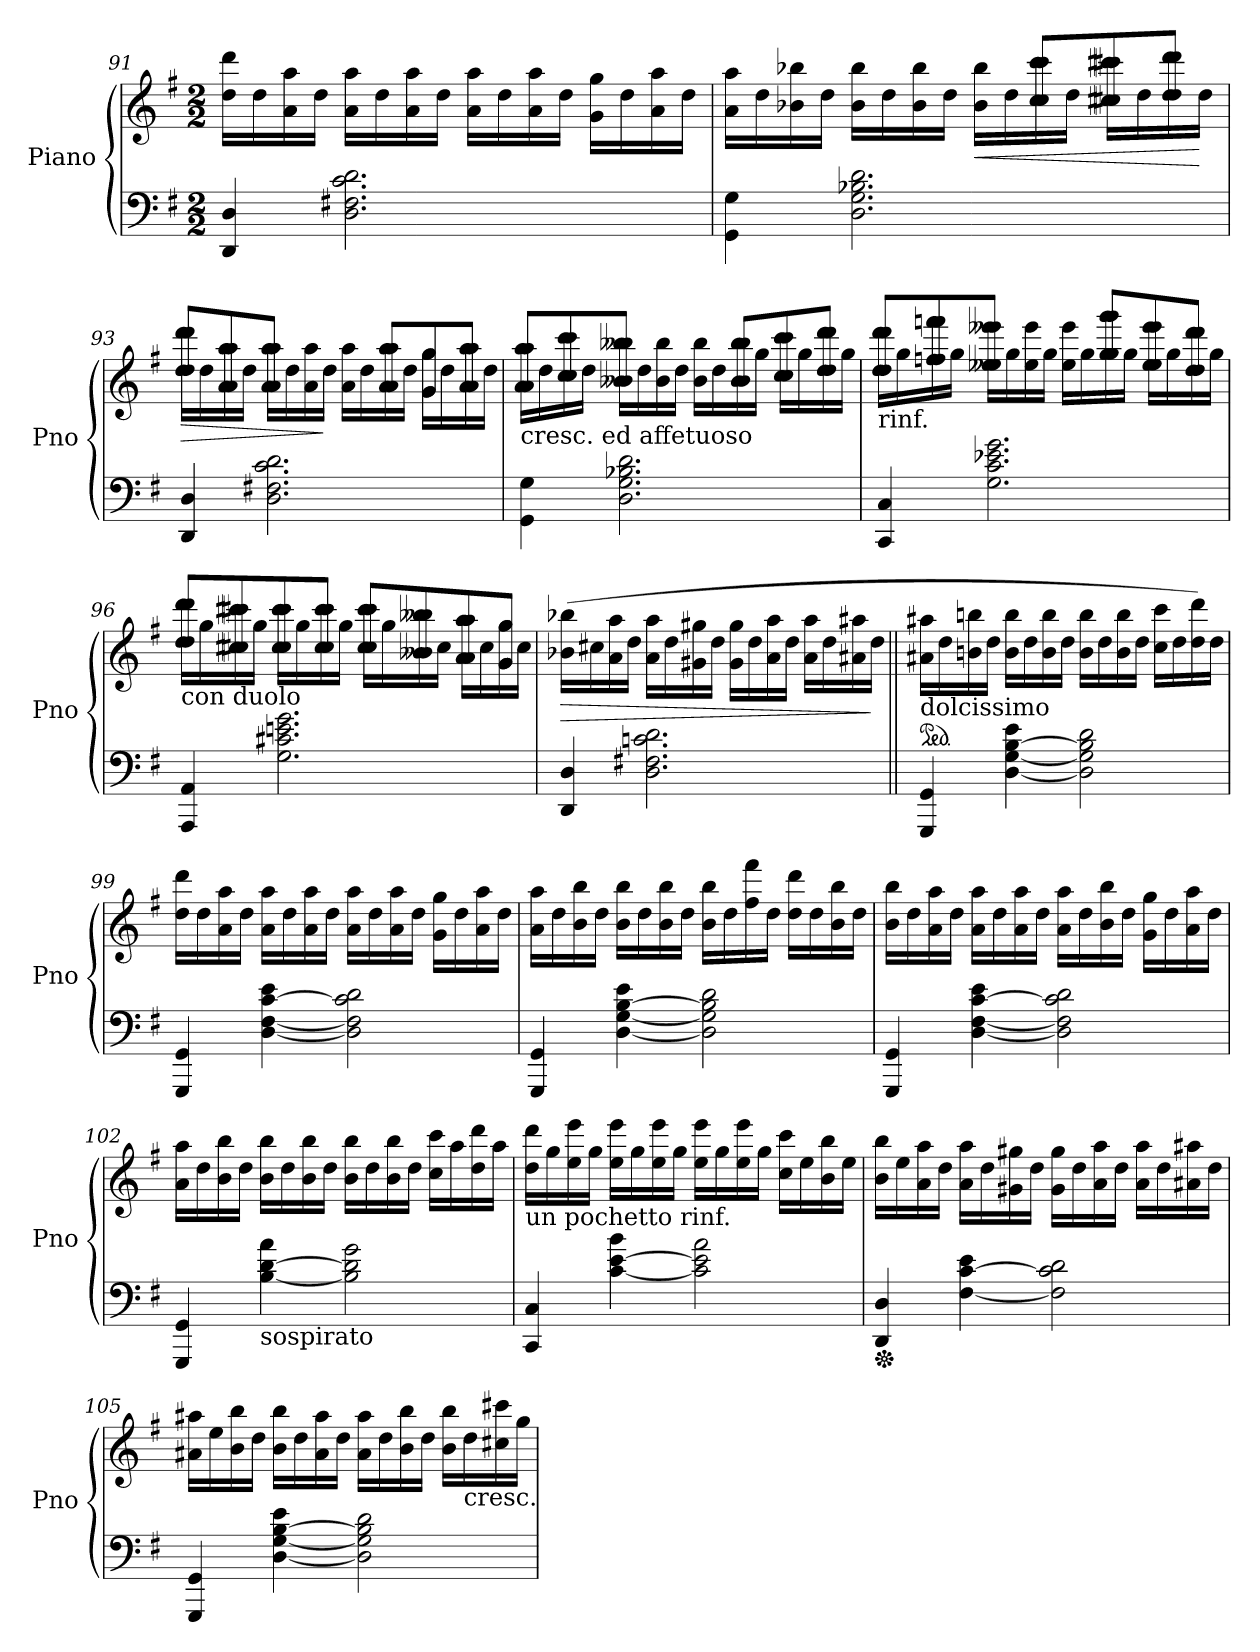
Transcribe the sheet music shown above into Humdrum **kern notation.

**kern	**kern	**dynam
*part1	*part1	*part1
*staff2	*staff1	*staff1/2
*I"Piano	*	*
*I'Pno	*	*
!!LO:LB:g=z
*clefF4	*clefG2	*
*k[f#]	*k[f#]	*
*G:	*G:	*
*M2/2	*M2/2	*
=91	=91	=91
4DD/ 4D/	16dd\ 16ddd\LL	.
.	16dd\	.
.	16a\ 16aa\	.
.	16dd\JJ	.
2.D\ 2.F#X\ 2.c\ 2.d\	16a\ 16aa\LL	.
.	16dd\	.
.	16a\ 16aa\	.
.	16dd\JJ	.
.	16a\ 16aa\LL	.
.	16dd\	.
.	16a\ 16aa\	.
.	16dd\JJ	.
.	16g\ 16gg\LL	.
.	16dd\	.
.	16a\ 16aa\	.
.	16dd\JJ	.
=92	=92	=92
*	*^	*
4GG\ 4G\	16a\ 16aa\LL	8ryy	.
.	16dd\	.	.
*	*v	*v	*
.	16b-X\ 16bb-X\	.
.	16dd\JJ	.
2.D\ 2.G\ 2.B-X\ 2.d\	16b-\ 16bb-\LL	.
.	16dd\	.
.	16b-\ 16bb-\	.
.	16dd\JJ	.
!	!	!LO:HP:b
.	16b-\ 16bb-\LL	<
.	16dd\	.
*	*^	*
.	16cc\ 16ccc\	8cc/ 8ccc/L	.
.	16dd\JJ	.	.
.	16cc#X\ 16ccc#X\LL	8cc#/ 8ccc#/	.
.	16dd\	.	.
.	16dd\ 16ddd\	8dd/ 8ddd/J	.
.	16dd\JJ	.	[
=93	=93	=93	=93
!	!	!	!LO:HP:b
4DD/ 4D/	16dd\ 16ddd\LL	8dd/ 8ddd/L	>
.	16dd\	.	.
.	16a\ 16aa\	8a/ 8aa/	.
.	16dd\JJ	.	.
2.D\ 2.F#X\ 2.c\ 2.d\	16a\ 16aa\LL	8a/ 8aa/J	.
.	16dd\	.	.
.	16a\ 16aa\	4ryy	.
.	16dd\JJ	.	]
.	16a\ 16aa\LL	.	.
.	16dd\	.	.
.	16a\ 16aa\	8a/ 8aa/L	.
.	16dd\JJ	.	.
.	16g\ 16gg\LL	8g/ 8gg/	.
.	16dd\	.	.
.	16a\ 16aa\	8a/ 8aa/J	.
.	16dd\JJ	.	.
!!LO:PB:g=z	!!
=94	=94	=94	=94
!	!LO:TX:b:t=cresc. ed affetuoso	!	!
4GG\ 4G\	16a\ 16aa\LL	8a/ 8aa/L	.
.	16dd\	.	.
.	16cc\ 16ccc\	8cc/ 8ccc/	.
.	16dd\JJ	.	.
2.D\ 2.G\ 2.B-X\ 2.d\	16b-X\ 16bb-X\LL	8b-/ 8bb-/J	.
.	16dd\	.	.
.	16b-\ 16bb-\	4ryy	.
.	16dd\JJ	.	.
.	16b-\ 16bb-\LL	.	.
.	16dd\	.	.
.	16b-\ 16bb-\	8b-/ 8bb-/L	.
.	16gg\JJ	.	.
.	16cc\ 16ccc\LL	8cc/ 8ccc/	.
.	16gg\	.	.
.	16dd\ 16ddd\	8dd/ 8ddd/J	.
.	16gg\JJ	.	.
=95	=95	=95	=95
!	!LO:TX:b:t=rinf.	!	!
4CC/ 4C/	16dd\ 16ddd\LL	8dd/ 8ddd/L	.
.	16gg\	.	.
.	16ffn\ 16fffn\	8ff/ 8fff/	.
.	16gg\JJ	.	.
2.G\ 2.c\ 2.e-X\ 2.g\	16ee-X\ 16eee-X\LL	8ee-/ 8eee-/J	.
.	16gg\	.	.
.	16ee-\ 16eee-\	4ryy	.
.	16gg\JJ	.	.
.	16ee-\ 16eee-\LL	.	.
.	16gg\	.	.
.	16gg\ 16ggg\	8gg/ 8ggg/L	.
.	16gg\JJ	.	.
.	16ee-\ 16eee-\LL	8ee-/ 8eee-/	.
.	16gg\	.	.
.	16dd\ 16ddd\	8dd/ 8ddd/J	.
.	16gg\JJ	.	.
=96	=96	=96	=96
!	!LO:TX:b:t=con duolo	!	!
4AAA/ 4AA/	16dd\ 16ddd\LL	8dd/ 8ddd/L	.
.	16gg\	.	.
.	16cc#X\ 16ccc#X\	8cc#/ 8ccc#/	.
.	16gg\JJ	.	.
2.G\ 2.c#X\ 2.en\ 2.g\	16cc#\ 16ccc#\LL	8cc#/ 8ccc#/	.
.	16gg\	.	.
.	16cc#\ 16ccc#\	8cc#/ 8ccc#/J	.
.	16gg\JJ	.	.
.	16cc#\ 16ccc#\LL	8cc#/ 8ccc#/L	.
.	16gg\	.	.
.	16b-X\ 16bb-X\	8b-/ 8bb-/	.
.	16cc#\JJ	.	.
.	16a\ 16aa\LL	8a/ 8aa/	.
.	16cc#\	.	.
.	16g\ 16gg\	8g/ 8gg/J	.
.	16cc#\JJ	.	.
*	*v	*v	*
!!LO:LB:g=z
=97	=97	=97
!	!	!LO:HP:b
4DD/ 4D/	(16b-X\ 16bb-X\LL	>
.	16cc#X\	.
.	16a\ 16aa\	.
.	16dd\JJ	.
2.D\ 2.F#X\ 2.cn\ 2.d\	16a\ 16aa\LL	.
.	16dd\	.
.	16g#X\ 16gg#X\	.
.	16dd\JJ	.
.	16g#\ 16gg#\LL	.
.	16dd\	.
.	16a\ 16aa\	.
.	16dd\JJ	.
.	16a\ 16aa\LL	.
.	16dd\	.
.	16a#X\ 16aa#X\	.
.	16dd\JJ	]
=98||	=98||	=98||
*	*ped	*
!	!LO:TX:b:t=dolcissimo	!
4GGG/ 4GG/	16a#X\ 16aa#X\LL	.
.	16dd\	.
.	16bn\ 16bbn\	.
.	16dd\JJ	.
[4D\ [4G\ [4B\ 4e\	16b\ 16bb\LL	.
.	16dd\	.
.	16b\ 16bb\	.
.	16dd\JJ	.
2D\] 2G\] 2B\] 2d\	16b\ 16bb\LL	.
.	16dd\	.
.	16b\ 16bb\	.
.	16dd\JJ	.
.	16cc\ 16ccc\LL	.
.	16dd\	.
.	16dd\ 16ddd\)	.
.	16dd\JJ	.
=99	=99	=99
4GGG/ 4GG/	16dd\ 16ddd\LL	.
.	16dd\	.
.	16a\ 16aa\	.
.	16dd\JJ	.
[4D\ [4F#\ [4c\ 4e\	16a\ 16aa\LL	.
.	16dd\	.
.	16a\ 16aa\	.
.	16dd\JJ	.
2D\] 2F#\] 2c\] 2d\	16a\ 16aa\LL	.
.	16dd\	.
.	16a\ 16aa\	.
.	16dd\JJ	.
.	16g\ 16gg\LL	.
.	16dd\	.
.	16a\ 16aa\	.
.	16dd\JJ	.
!!LO:LB:g=z
=100	=100	=100
4GGG/ 4GG/	16a\ 16aa\LL	.
.	16dd\	.
.	16b\ 16bb\	.
.	16dd\JJ	.
[4D\ [4G\ [4B\ 4e\	16b\ 16bb\LL	.
.	16dd\	.
.	16b\ 16bb\	.
.	16dd\JJ	.
2D\] 2G\] 2B\] 2d\	16b\ 16bb\LL	.
.	16dd\	.
.	16ff#\ 16fff#\	.
.	16dd\JJ	.
.	16dd\ 16ddd\LL	.
.	16dd\	.
.	16b\ 16bb\	.
.	16dd\JJ	.
=101	=101	=101
4GGG/ 4GG/	16b\ 16bb\LL	.
.	16dd\	.
.	16a\ 16aa\	.
.	16dd\JJ	.
[4D\ [4F#\ [4c\ 4e\	16a\ 16aa\LL	.
.	16dd\	.
.	16a\ 16aa\	.
.	16dd\JJ	.
2D\] 2F#\] 2c\] 2d\	16a\ 16aa\LL	.
.	16dd\	.
.	16b\ 16bb\	.
.	16dd\JJ	.
.	16g\ 16gg\LL	.
.	16dd\	.
.	16a\ 16aa\	.
.	16dd\JJ	.
=102	=102	=102
4GGG/ 4GG/	16a\ 16aa\LL	.
.	16dd\	.
.	16b\ 16bb\	.
.	16dd\JJ	.
!LO:TX:b:t=sospirato	!	!
[4B\ [4d\ 4a\	16b\ 16bb\LL	.
.	16dd\	.
.	16b\ 16bb\	.
.	16dd\JJ	.
2B\] 2d\] 2g\	16b\ 16bb\LL	.
.	16dd\	.
.	16b\ 16bb\	.
.	16dd\JJ	.
.	16cc\ 16ccc\LL	.
.	16aa\	.
.	16dd\ 16ddd\	.
.	16aa\JJ	.
!!LO:LB:g=z
=103	=103	=103
!	!LO:TX:b:t=un pochetto rinf.	!
4CC/ 4C/	16dd\ 16ddd\LL	.
.	16gg\	.
.	16ee\ 16eee\	.
.	16gg\JJ	.
[4c\ [4e\ 4b\	16ee\ 16eee\LL	.
.	16gg\	.
.	16ee\ 16eee\	.
.	16gg\JJ	.
2c\] 2e\] 2a\	16ee\ 16eee\LL	.
.	16gg\	.
.	16ee\ 16eee\	.
.	16gg\JJ	.
.	16cc\ 16ccc\LL	.
.	16ee\	.
.	16b\ 16bb\	.
.	16ee\JJ	.
=104	=104	=104
*Xped	*	*
4DD/ 4D/	16b\ 16bb\LL	.
.	16ee\	.
.	16a\ 16aa\	.
.	16dd\JJ	.
[4F#\ [4c\ 4e\	16a\ 16aa\LL	.
.	16dd\	.
.	16g#X\ 16gg#X\	.
.	16dd\JJ	.
2F#\] 2c\] 2d\	16g#\ 16gg#\LL	.
.	16dd\	.
.	16a\ 16aa\	.
.	16dd\JJ	.
.	16a\ 16aa\LL	.
.	16dd\	.
.	16a#X\ 16aa#X\	.
.	16dd\JJ	.
=105	=105	=105
4GGG/ 4GG/	16a#X\ 16aa#X\LL	.
.	16ee\	.
.	16b\ 16bb\	.
.	16dd\JJ	.
[4D\ [4G\ [4B\ 4e\	16b\ 16bb\LL	.
.	16dd\	.
.	16a#\ 16aa#\	.
.	16dd\JJ	.
2D\] 2G\] 2B\] 2d\	16a#\ 16aa#\LL	.
.	16dd\	.
.	16b\ 16bb\	.
.	16dd\JJ	.
.	16b\ 16bb\LL	.
!	!LO:TX:b:t=cresc.	!
.	16dd\	.
.	16cc#X\ 16ccc#X\	.
.	16gg\JJ	.
=	=	=
*-	*-	*-
